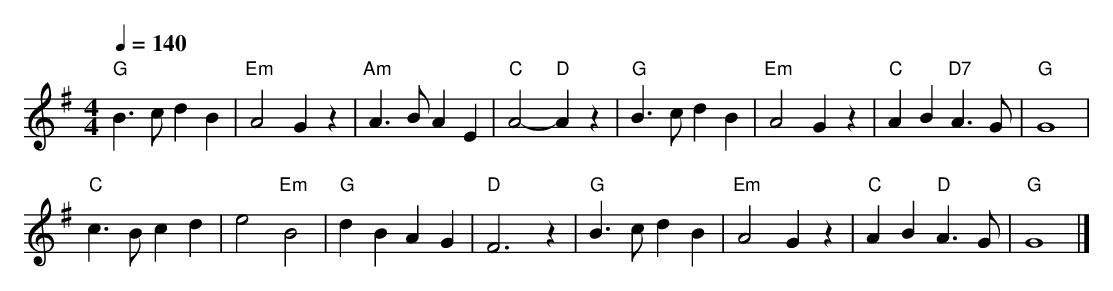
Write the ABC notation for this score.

X:1
T:Cucko's Nest Bledington Xmas
M:4/4
L:1/4
Q:1/4=140
K:G
"G" B>c d B|"Em" A2 G z|"Am" A>B A E|"C" A2- "D" A z|"G" B>c d B|"Em" A2 G z|"C" A B "D7" A>G|"G" G4|
"C" c>B c d|e2 "Em" B2|"G" d B A G|"D" F3 z|"G" B>c d B|"Em" A2 G z|"C" A B "D" A>G|"G" G4|]
